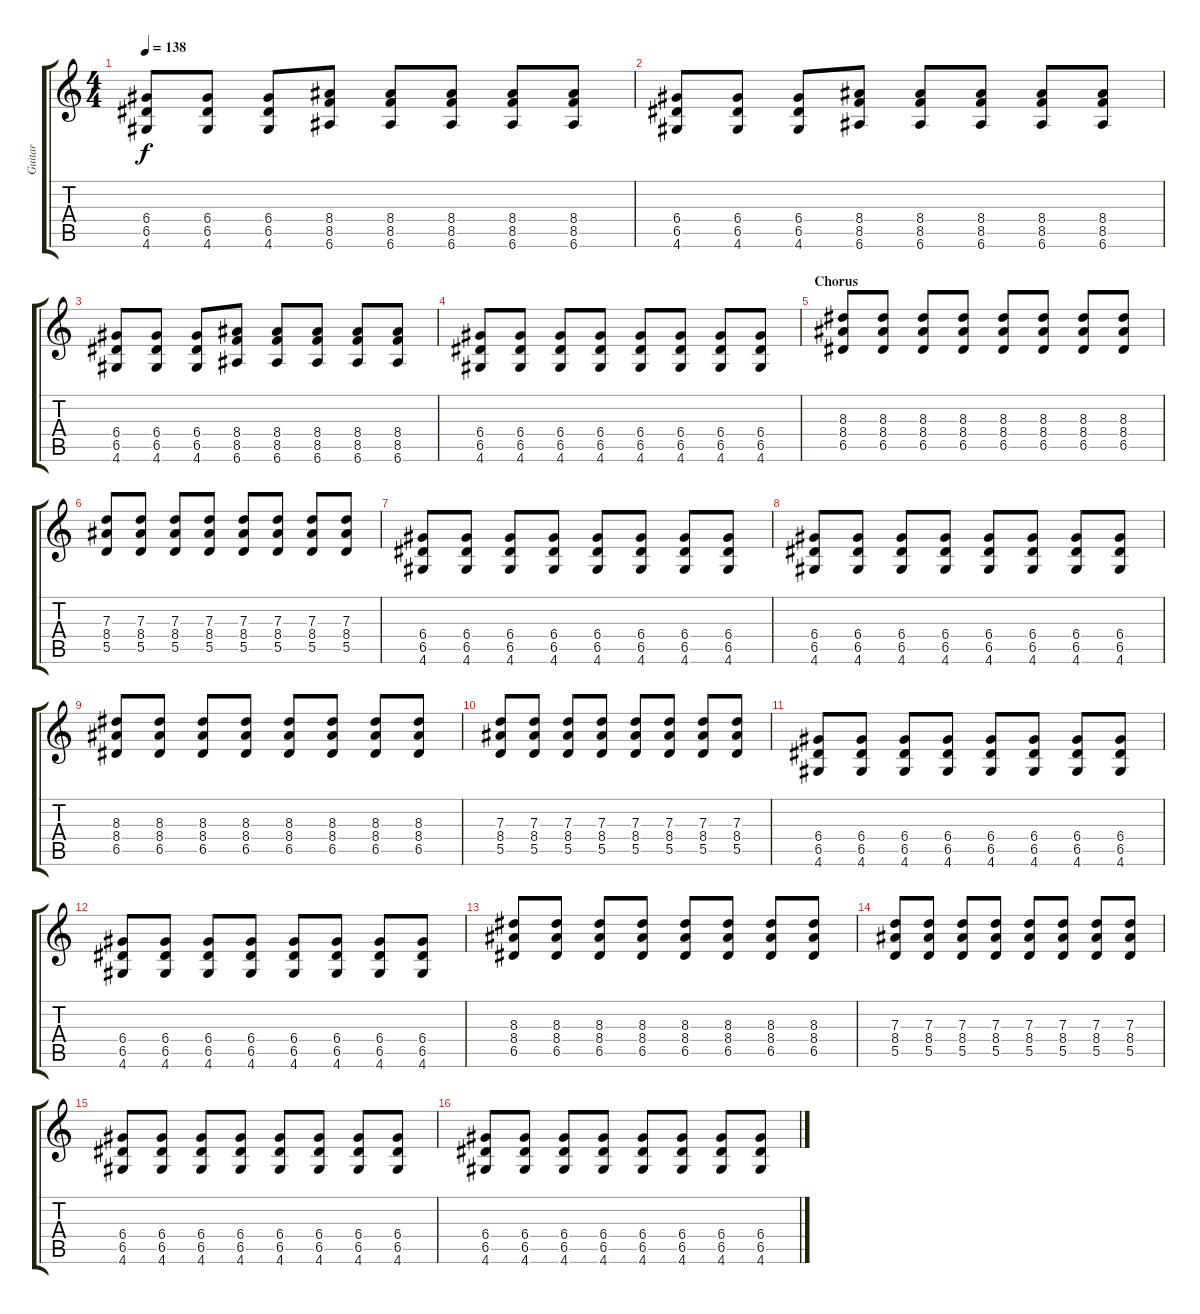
\track ("Guitar" "Guitar") {instrument distortionguitar}
\staff {score tabs}
\tuning (E4 B3 G3 D3 A2 E2) {hide}
\ts (4 4)
\tempo 138
\clef g2
\ks c
(6.4 6.5 4.6).8{dy f} (6.4 6.5 4.6).8 (6.4 6.5 4.6).8 (8.4 8.5 6.6).8 (8.4 8.5 6.6).8 (8.4 8.5 6.6).8 (8.4 8.5 6.6).8 (8.4 8.5 6.6).8 |
(6.4 6.5 4.6).8{volume 14} (6.4 6.5 4.6).8 (6.4 6.5 4.6).8 (8.4 8.5 6.6).8 (8.4 8.5 6.6).8 (8.4 8.5 6.6).8 (8.4 8.5 6.6).8 (8.4 8.5 6.6).8 |
(6.4 6.5 4.6).8 (6.4 6.5 4.6).8 (6.4 6.5 4.6).8 (8.4 8.5 6.6).8 (8.4 8.5 6.6).8 (8.4 8.5 6.6).8 (8.4 8.5 6.6).8 (8.4 8.5 6.6).8 |
(6.4 6.5 4.6).8 (6.4 6.5 4.6).8 (6.4 6.5 4.6).8 (6.4 6.5 4.6).8 (6.4 6.5 4.6).8 (6.4 6.5 4.6).8 (6.4 6.5 4.6).8 (6.4 6.5 4.6).8 |
\section ("" "Chorus")
(8.3 8.4 6.5).8{volume 16} (8.3 8.4 6.5).8 (8.3 8.4 6.5).8 (8.3 8.4 6.5).8 (8.3 8.4 6.5).8 (8.3 8.4 6.5).8 (8.3 8.4 6.5).8 (8.3 8.4 6.5).8 |
(7.3 8.4 5.5).8 (7.3 8.4 5.5).8 (7.3 8.4 5.5).8 (7.3 8.4 5.5).8 (7.3 8.4 5.5).8 (7.3 8.4 5.5).8 (7.3 8.4 5.5).8 (7.3 8.4 5.5).8 |
(6.4 6.5 4.6).8 (6.4 6.5 4.6).8 (6.4 6.5 4.6).8 (6.4 6.5 4.6).8 (6.4 6.5 4.6).8 (6.4 6.5 4.6).8 (6.4 6.5 4.6).8 (6.4 6.5 4.6).8 |
(6.4 6.5 4.6).8 (6.4 6.5 4.6).8 (6.4 6.5 4.6).8 (6.4 6.5 4.6).8 (6.4 6.5 4.6).8 (6.4 6.5 4.6).8 (6.4 6.5 4.6).8 (6.4 6.5 4.6).8 |
(8.3 8.4 6.5).8{volume 16} (8.3 8.4 6.5).8 (8.3 8.4 6.5).8 (8.3 8.4 6.5).8 (8.3 8.4 6.5).8 (8.3 8.4 6.5).8 (8.3 8.4 6.5).8 (8.3 8.4 6.5).8 |
(7.3 8.4 5.5).8 (7.3 8.4 5.5).8 (7.3 8.4 5.5).8 (7.3 8.4 5.5).8 (7.3 8.4 5.5).8 (7.3 8.4 5.5).8 (7.3 8.4 5.5).8 (7.3 8.4 5.5).8 |
(6.4 6.5 4.6).8 (6.4 6.5 4.6).8 (6.4 6.5 4.6).8 (6.4 6.5 4.6).8 (6.4 6.5 4.6).8 (6.4 6.5 4.6).8 (6.4 6.5 4.6).8 (6.4 6.5 4.6).8 |
(6.4 6.5 4.6).8 (6.4 6.5 4.6).8 (6.4 6.5 4.6).8 (6.4 6.5 4.6).8 (6.4 6.5 4.6).8 (6.4 6.5 4.6).8 (6.4 6.5 4.6).8 (6.4 6.5 4.6).8 |
(8.3 8.4 6.5).8{volume 16} (8.3 8.4 6.5).8 (8.3 8.4 6.5).8 (8.3 8.4 6.5).8 (8.3 8.4 6.5).8 (8.3 8.4 6.5).8 (8.3 8.4 6.5).8 (8.3 8.4 6.5).8 |
(7.3 8.4 5.5).8 (7.3 8.4 5.5).8 (7.3 8.4 5.5).8 (7.3 8.4 5.5).8 (7.3 8.4 5.5).8 (7.3 8.4 5.5).8 (7.3 8.4 5.5).8 (7.3 8.4 5.5).8 |
(6.4 6.5 4.6).8 (6.4 6.5 4.6).8 (6.4 6.5 4.6).8 (6.4 6.5 4.6).8 (6.4 6.5 4.6).8 (6.4 6.5 4.6).8 (6.4 6.5 4.6).8 (6.4 6.5 4.6).8 |
(6.4 6.5 4.6).8 (6.4 6.5 4.6).8 (6.4 6.5 4.6).8 (6.4 6.5 4.6).8 (6.4 6.5 4.6).8 (6.4 6.5 4.6).8 (6.4 6.5 4.6).8 (6.4 6.5 4.6).8
